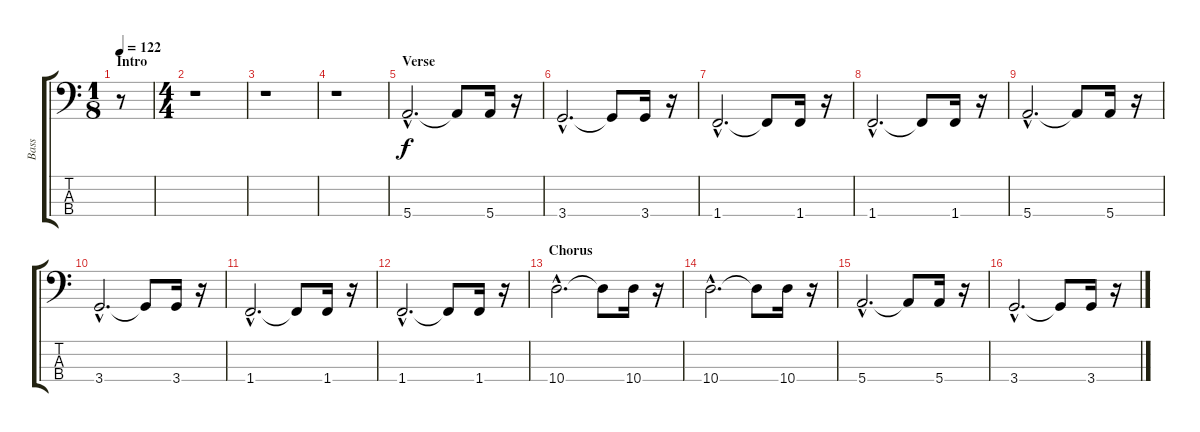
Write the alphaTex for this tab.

\track ("Bass" "Bass") {instrument electricbassfinger}
\staff {score tabs}
\tuning (G2 D2 A1 E1) {hide}
\ts (1 8)
\section ("" "Intro")
\tempo 122
\clef f4
\ks c
r.8{dy f instrument electricbassfinger} |
\ts (4 4)
r.1 |
r.1 |
r.1 |
\section ("" "Verse")
5.4{hac}.2{d} 5.4{t}.8 5.4.16 r.16 |
3.4{hac}.2{d} 3.4{t}.8 3.4.16 r.16 |
1.4{hac}.2{d} 1.4{t}.8 1.4.16 r.16 |
1.4{hac}.2{d} 1.4{t}.8 1.4.16 r.16 |
5.4{hac}.2{d} 5.4{t}.8 5.4.16 r.16 |
3.4{hac}.2{d} 3.4{t}.8 3.4.16 r.16 |
1.4{hac}.2{d} 1.4{t}.8 1.4.16 r.16 |
1.4{hac}.2{d} 1.4{t}.8 1.4.16 r.16 |
\section ("" "Chorus")
10.4{hac}.2{d} 10.4{t}.8 10.4.16 r.16 |
10.4{hac}.2{d} 10.4{t}.8 10.4.16 r.16 |
5.4{hac}.2{d} 5.4{t}.8 5.4.16 r.16 |
3.4{hac}.2{d} 3.4{t}.8 3.4.16 r.16
